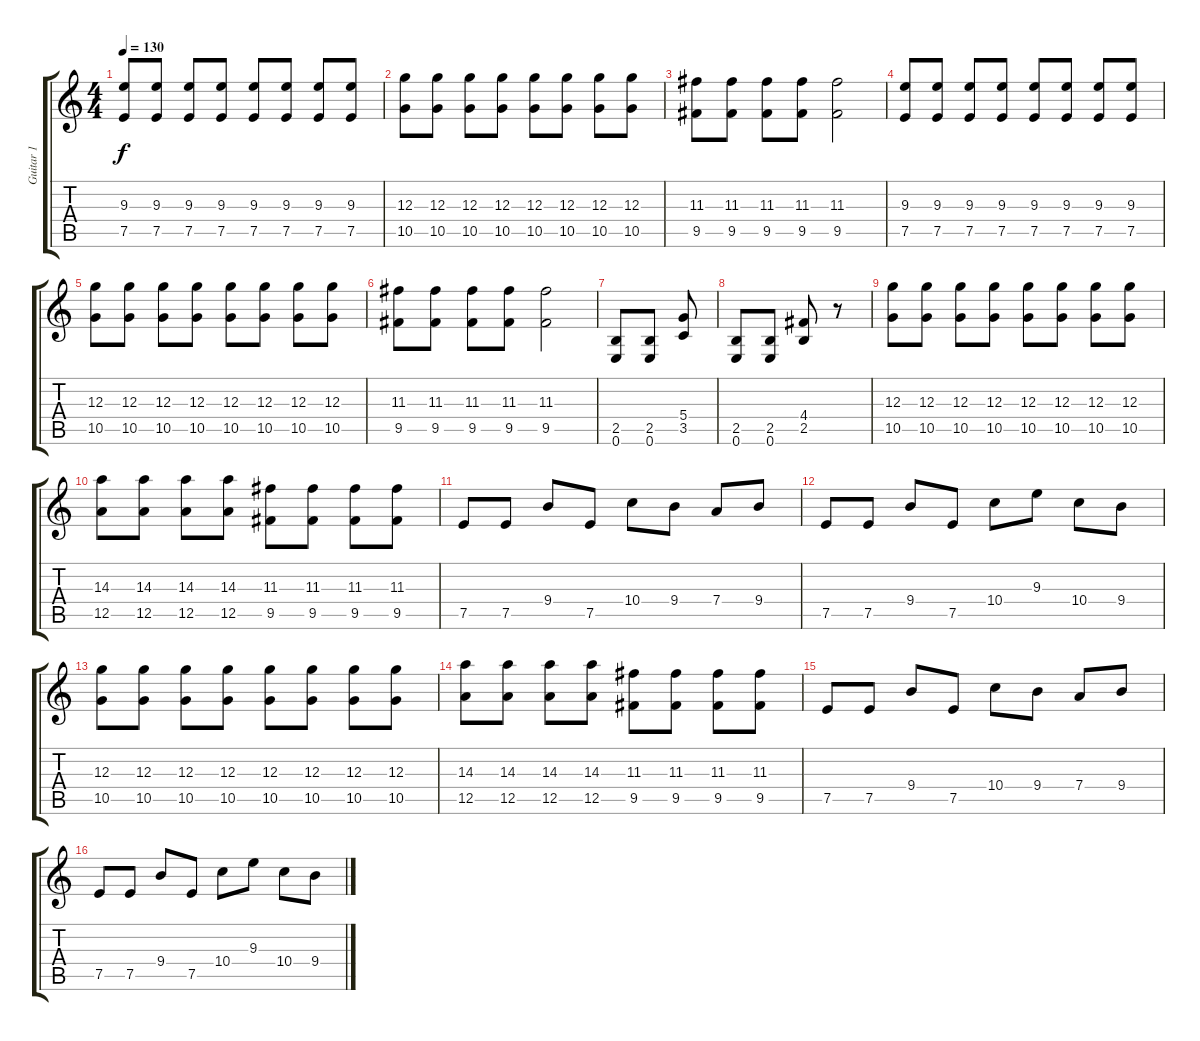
\track ("Guitar 1" "Guitar 1") {instrument distortionguitar}
\staff {score tabs}
\tuning (E4 B3 G3 D3 A2 E2) {hide}
\ts (4 4)
\tempo 130
\clef g2
\ks c
(9.3 7.5).8{dy f} (9.3 7.5).8 (9.3 7.5).8 (9.3 7.5).8 (9.3 7.5).8 (9.3 7.5).8 (9.3 7.5).8 (9.3 7.5).8 |
(12.3 10.5).8 (12.3 10.5).8 (12.3 10.5).8 (12.3 10.5).8 (12.3 10.5).8 (12.3 10.5).8 (12.3 10.5).8 (12.3 10.5).8 |
(11.3 9.5).8 (11.3 9.5).8 (11.3 9.5).8 (11.3 9.5).8 (11.3 9.5).2 |
(9.3 7.5).8 (9.3 7.5).8 (9.3 7.5).8 (9.3 7.5).8 (9.3 7.5).8 (9.3 7.5).8 (9.3 7.5).8 (9.3 7.5).8 |
(12.3 10.5).8 (12.3 10.5).8 (12.3 10.5).8 (12.3 10.5).8 (12.3 10.5).8 (12.3 10.5).8 (12.3 10.5).8 (12.3 10.5).8 |
(11.3 9.5).8 (11.3 9.5).8 (11.3 9.5).8 (11.3 9.5).8 (11.3 9.5).2 |
(2.5 0.6).8 (2.5 0.6).8 (5.4 3.5).8 |
(2.5 0.6).8 (2.5 0.6).8 (4.4 2.5).8 r.8 |
(12.3 10.5).8 (12.3 10.5).8 (12.3 10.5).8 (12.3 10.5).8 (12.3 10.5).8 (12.3 10.5).8 (12.3 10.5).8 (12.3 10.5).8 |
(14.3 12.5).8 (14.3 12.5).8 (14.3 12.5).8 (14.3 12.5).8 (11.3 9.5).8 (11.3 9.5).8 (11.3 9.5).8 (11.3 9.5).8 |
7.5.8 7.5.8 9.4.8 7.5.8 10.4.8 9.4.8 7.4.8 9.4.8 |
7.5.8 7.5.8 9.4.8 7.5.8 10.4.8 9.3.8 10.4.8 9.4.8 |
(12.3 10.5).8 (12.3 10.5).8 (12.3 10.5).8 (12.3 10.5).8 (12.3 10.5).8 (12.3 10.5).8 (12.3 10.5).8 (12.3 10.5).8 |
(14.3 12.5).8 (14.3 12.5).8 (14.3 12.5).8 (14.3 12.5).8 (11.3 9.5).8 (11.3 9.5).8 (11.3 9.5).8 (11.3 9.5).8 |
7.5.8 7.5.8 9.4.8 7.5.8 10.4.8 9.4.8 7.4.8 9.4.8 |
7.5.8 7.5.8 9.4.8 7.5.8 10.4.8 9.3.8 10.4.8 9.4.8
